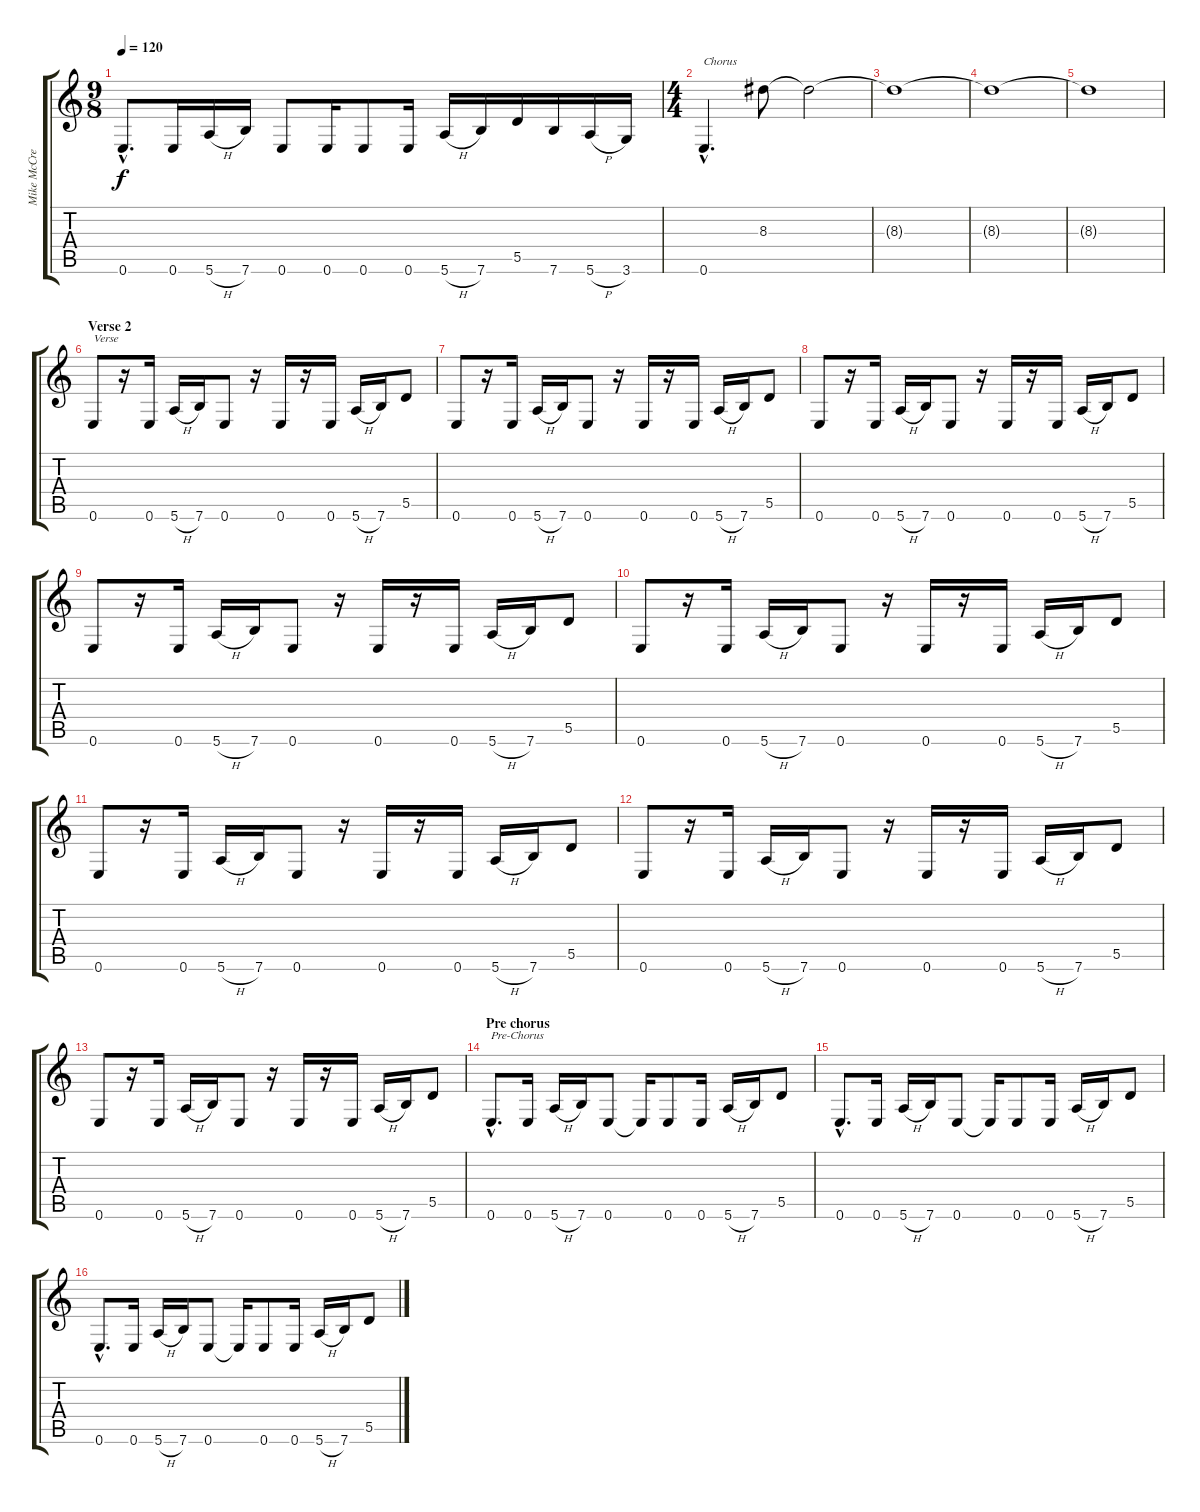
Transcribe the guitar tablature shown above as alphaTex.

\track ("Mike McCready" "Mike McCre") {instrument distortionguitar}
\staff {score tabs}
\tuning (E4 B3 G3 D3 A2 E2) {hide}
\ts (9 8)
\tempo 120
\clef g2
\ks c
0.6{hac}.8{d dy f} 0.6.16 5.6{h}.16 7.6.16 0.6.8 0.6.16 0.6.8 0.6.16 5.6{h}.16 7.6.16 5.5.16 7.6.16 5.6{h}.16 3.6.16 |
\ts (4 4)
0.6{hac}.4{d txt "Chorus"} 8.3.8 8.3{t}.2 |
8.3{t}.1 |
8.3{t}.1 |
8.3{t}.1 |
\section ("" "Verse 2")
0.6.8{txt "Verse" instrument electricguitarclean} r.16 0.6.16{instrument electricguitarclean} 5.6{h}.16{instrument electricguitarclean} 7.6.16{instrument electricguitarclean} 0.6.8{instrument electricguitarclean} r.16{instrument electricguitarclean} 0.6.16{instrument electricguitarclean} r.16{instrument electricguitarclean} 0.6.16{instrument electricguitarclean} 5.6{h}.16{instrument electricguitarclean} 7.6.16{instrument electricguitarclean} 5.5.8{instrument electricguitarclean} |
0.6.8{instrument electricguitarclean} r.16 0.6.16{instrument electricguitarclean} 5.6{h}.16{instrument electricguitarclean} 7.6.16{instrument electricguitarclean} 0.6.8{instrument electricguitarclean} r.16{instrument electricguitarclean} 0.6.16{instrument electricguitarclean} r.16{instrument electricguitarclean} 0.6.16{instrument electricguitarclean} 5.6{h}.16{instrument electricguitarclean} 7.6.16{instrument electricguitarclean} 5.5.8{instrument electricguitarclean} |
0.6.8{instrument electricguitarclean} r.16 0.6.16{instrument electricguitarclean} 5.6{h}.16{instrument electricguitarclean} 7.6.16{instrument electricguitarclean} 0.6.8{instrument electricguitarclean} r.16{instrument electricguitarclean} 0.6.16{instrument electricguitarclean} r.16{instrument electricguitarclean} 0.6.16{instrument electricguitarclean} 5.6{h}.16{instrument electricguitarclean} 7.6.16{instrument electricguitarclean} 5.5.8{instrument electricguitarclean} |
0.6.8{instrument electricguitarclean} r.16 0.6.16{instrument electricguitarclean} 5.6{h}.16{instrument electricguitarclean} 7.6.16{instrument electricguitarclean} 0.6.8{instrument electricguitarclean} r.16{instrument electricguitarclean} 0.6.16{instrument electricguitarclean} r.16{instrument electricguitarclean} 0.6.16{instrument electricguitarclean} 5.6{h}.16{instrument electricguitarclean} 7.6.16{instrument electricguitarclean} 5.5.8{instrument electricguitarclean} |
0.6.8{instrument electricguitarclean} r.16 0.6.16{instrument electricguitarclean} 5.6{h}.16{instrument electricguitarclean} 7.6.16{instrument electricguitarclean} 0.6.8{instrument electricguitarclean} r.16{instrument electricguitarclean} 0.6.16{instrument electricguitarclean} r.16{instrument electricguitarclean} 0.6.16{instrument electricguitarclean} 5.6{h}.16{instrument electricguitarclean} 7.6.16{instrument electricguitarclean} 5.5.8{instrument electricguitarclean} |
0.6.8{instrument electricguitarclean} r.16 0.6.16{instrument electricguitarclean} 5.6{h}.16{instrument electricguitarclean} 7.6.16{instrument electricguitarclean} 0.6.8{instrument electricguitarclean} r.16{instrument electricguitarclean} 0.6.16{instrument electricguitarclean} r.16{instrument electricguitarclean} 0.6.16{instrument electricguitarclean} 5.6{h}.16{instrument electricguitarclean} 7.6.16{instrument electricguitarclean} 5.5.8{instrument electricguitarclean} |
0.6.8{instrument electricguitarclean} r.16 0.6.16{instrument electricguitarclean} 5.6{h}.16{instrument electricguitarclean} 7.6.16{instrument electricguitarclean} 0.6.8{instrument electricguitarclean} r.16{instrument electricguitarclean} 0.6.16{instrument electricguitarclean} r.16{instrument electricguitarclean} 0.6.16{instrument electricguitarclean} 5.6{h}.16{instrument electricguitarclean} 7.6.16{instrument electricguitarclean} 5.5.8{instrument electricguitarclean} |
0.6.8{instrument electricguitarclean} r.16 0.6.16{instrument electricguitarclean} 5.6{h}.16{instrument electricguitarclean} 7.6.16{instrument electricguitarclean} 0.6.8{instrument electricguitarclean} r.16{instrument electricguitarclean} 0.6.16{instrument electricguitarclean} r.16{instrument electricguitarclean} 0.6.16{instrument electricguitarclean} 5.6{h}.16{instrument electricguitarclean} 7.6.16{instrument electricguitarclean} 5.5.8{instrument electricguitarclean} |
\section ("" "Pre chorus")
0.6{hac}.8{d txt "Pre-Chorus" instrument distortionguitar} 0.6.16 5.6{h}.16 7.6.16 0.6.8 0.6{t}.16 0.6.8 0.6.16 5.6{h}.16 7.6.16 5.5.8 |
0.6{hac}.8{d} 0.6.16 5.6{h}.16 7.6.16 0.6.8 0.6{t}.16 0.6.8 0.6.16 5.6{h}.16 7.6.16 5.5.8 |
0.6{hac}.8{d} 0.6.16 5.6{h}.16 7.6.16 0.6.8 0.6{t}.16 0.6.8 0.6.16 5.6{h}.16 7.6.16 5.5.8
